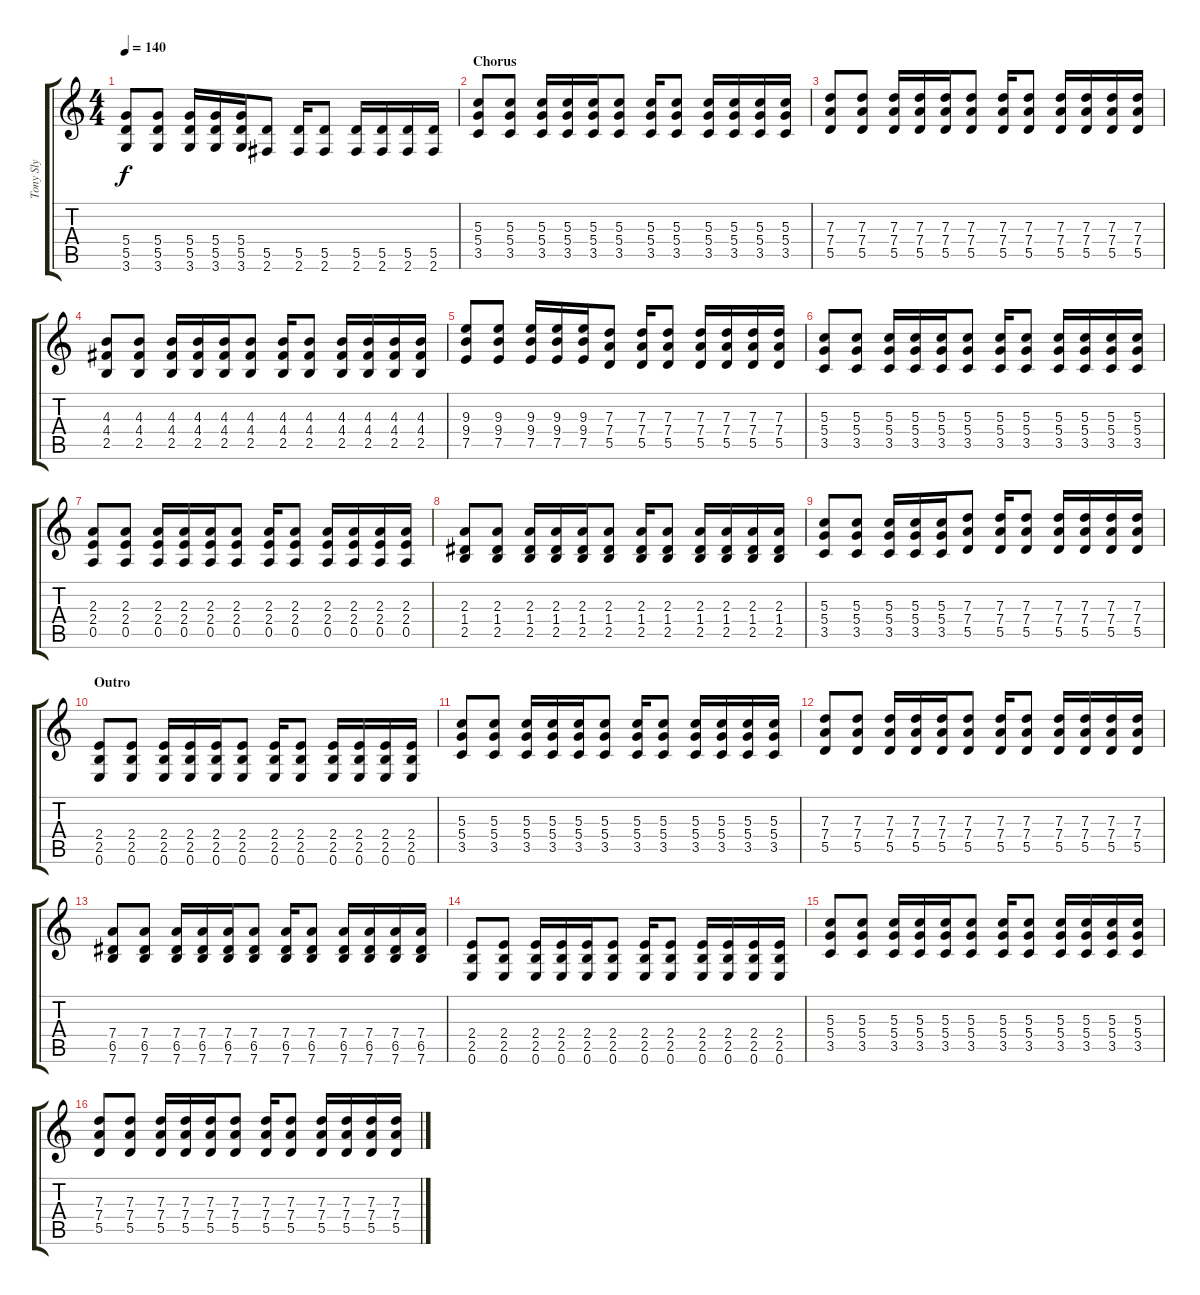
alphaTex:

\track ("Tony Sly" "Tony Sly") {instrument overdrivenguitar}
\staff {score tabs}
\tuning (E4 B3 G3 D3 A2 E2) {hide}
\ts (4 4)
\tempo 140
\clef g2
\ks c
(5.4 5.5 3.6).8{dy f} (5.4 5.5 3.6).8 (5.4 5.5 3.6).16 (5.4 5.5 3.6).16 (5.4 5.5 3.6).16 (5.5 2.6).8 (5.5 2.6).16 (5.5 2.6).8 (5.5 2.6).16 (5.5 2.6).16 (5.5 2.6).16 (5.5 2.6).16 |
\section ("" "Chorus")
(5.3 5.4 3.5).8 (5.3 5.4 3.5).8 (5.3 5.4 3.5).16 (5.3 5.4 3.5).16 (5.3 5.4 3.5).16 (5.3 5.4 3.5).8 (5.3 5.4 3.5).16 (5.3 5.4 3.5).8 (5.3 5.4 3.5).16 (5.3 5.4 3.5).16 (5.3 5.4 3.5).16 (5.3 5.4 3.5).16 |
(7.3 7.4 5.5).8 (7.3 7.4 5.5).8 (7.3 7.4 5.5).16 (7.3 7.4 5.5).16 (7.3 7.4 5.5).16 (7.3 7.4 5.5).8 (7.3 7.4 5.5).16 (7.3 7.4 5.5).8 (7.3 7.4 5.5).16 (7.3 7.4 5.5).16 (7.3 7.4 5.5).16 (7.3 7.4 5.5).16 |
(4.3 4.4 2.5).8 (4.3 4.4 2.5).8 (4.3 4.4 2.5).16 (4.3 4.4 2.5).16 (4.3 4.4 2.5).16 (4.3 4.4 2.5).8 (4.3 4.4 2.5).16 (4.3 4.4 2.5).8 (4.3 4.4 2.5).16 (4.3 4.4 2.5).16 (4.3 4.4 2.5).16 (4.3 4.4 2.5).16 |
(9.3 9.4 7.5).8 (9.3 9.4 7.5).8 (9.3 9.4 7.5).16 (9.3 9.4 7.5).16 (9.3 9.4 7.5).16 (7.3 7.4 5.5).8 (7.3 7.4 5.5).16 (7.3 7.4 5.5).8 (7.3 7.4 5.5).16 (7.3 7.4 5.5).16 (7.3 7.4 5.5).16 (7.3 7.4 5.5).16 |
(5.3 5.4 3.5).8 (5.3 5.4 3.5).8 (5.3 5.4 3.5).16 (5.3 5.4 3.5).16 (5.3 5.4 3.5).16 (5.3 5.4 3.5).8 (5.3 5.4 3.5).16 (5.3 5.4 3.5).8 (5.3 5.4 3.5).16 (5.3 5.4 3.5).16 (5.3 5.4 3.5).16 (5.3 5.4 3.5).16 |
(2.3 2.4 0.5).8 (2.3 2.4 0.5).8 (2.3 2.4 0.5).16 (2.3 2.4 0.5).16 (2.3 2.4 0.5).16 (2.3 2.4 0.5).8 (2.3 2.4 0.5).16 (2.3 2.4 0.5).8 (2.3 2.4 0.5).16 (2.3 2.4 0.5).16 (2.3 2.4 0.5).16 (2.3 2.4 0.5).16 |
(2.3 1.4 2.5).8 (2.3 1.4 2.5).8 (2.3 1.4 2.5).16 (2.3 1.4 2.5).16 (2.3 1.4 2.5).16 (2.3 1.4 2.5).8 (2.3 1.4 2.5).16 (2.3 1.4 2.5).8 (2.3 1.4 2.5).16 (2.3 1.4 2.5).16 (2.3 1.4 2.5).16 (2.3 1.4 2.5).16 |
(5.3 5.4 3.5).8 (5.3 5.4 3.5).8 (5.3 5.4 3.5).16 (5.3 5.4 3.5).16 (5.3 5.4 3.5).16 (7.3 7.4 5.5).8 (7.3 7.4 5.5).16 (7.3 7.4 5.5).8 (7.3 7.4 5.5).16 (7.3 7.4 5.5).16 (7.3 7.4 5.5).16 (7.3 7.4 5.5).16 |
\section ("" "Outro")
(2.4 2.5 0.6).8 (2.4 2.5 0.6).8 (2.4 2.5 0.6).16 (2.4 2.5 0.6).16 (2.4 2.5 0.6).16 (2.4 2.5 0.6).8 (2.4 2.5 0.6).16 (2.4 2.5 0.6).8 (2.4 2.5 0.6).16 (2.4 2.5 0.6).16 (2.4 2.5 0.6).16 (2.4 2.5 0.6).16 |
(5.3 5.4 3.5).8 (5.3 5.4 3.5).8 (5.3 5.4 3.5).16 (5.3 5.4 3.5).16 (5.3 5.4 3.5).16 (5.3 5.4 3.5).8 (5.3 5.4 3.5).16 (5.3 5.4 3.5).8 (5.3 5.4 3.5).16 (5.3 5.4 3.5).16 (5.3 5.4 3.5).16 (5.3 5.4 3.5).16 |
(7.3 7.4 5.5).8 (7.3 7.4 5.5).8 (7.3 7.4 5.5).16 (7.3 7.4 5.5).16 (7.3 7.4 5.5).16 (7.3 7.4 5.5).8 (7.3 7.4 5.5).16 (7.3 7.4 5.5).8 (7.3 7.4 5.5).16 (7.3 7.4 5.5).16 (7.3 7.4 5.5).16 (7.3 7.4 5.5).16 |
(7.4 6.5 7.6).8 (7.4 6.5 7.6).8 (7.4 6.5 7.6).16 (7.4 6.5 7.6).16 (7.4 6.5 7.6).16 (7.4 6.5 7.6).8 (7.4 6.5 7.6).16 (7.4 6.5 7.6).8 (7.4 6.5 7.6).16 (7.4 6.5 7.6).16 (7.4 6.5 7.6).16 (7.4 6.5 7.6).16 |
(2.4 2.5 0.6).8 (2.4 2.5 0.6).8 (2.4 2.5 0.6).16 (2.4 2.5 0.6).16 (2.4 2.5 0.6).16 (2.4 2.5 0.6).8 (2.4 2.5 0.6).16 (2.4 2.5 0.6).8 (2.4 2.5 0.6).16 (2.4 2.5 0.6).16 (2.4 2.5 0.6).16 (2.4 2.5 0.6).16 |
(5.3 5.4 3.5).8 (5.3 5.4 3.5).8 (5.3 5.4 3.5).16 (5.3 5.4 3.5).16 (5.3 5.4 3.5).16 (5.3 5.4 3.5).8 (5.3 5.4 3.5).16 (5.3 5.4 3.5).8 (5.3 5.4 3.5).16 (5.3 5.4 3.5).16 (5.3 5.4 3.5).16 (5.3 5.4 3.5).16 |
(7.3 7.4 5.5).8 (7.3 7.4 5.5).8 (7.3 7.4 5.5).16 (7.3 7.4 5.5).16 (7.3 7.4 5.5).16 (7.3 7.4 5.5).8 (7.3 7.4 5.5).16 (7.3 7.4 5.5).8 (7.3 7.4 5.5).16 (7.3 7.4 5.5).16 (7.3 7.4 5.5).16 (7.3 7.4 5.5).16
